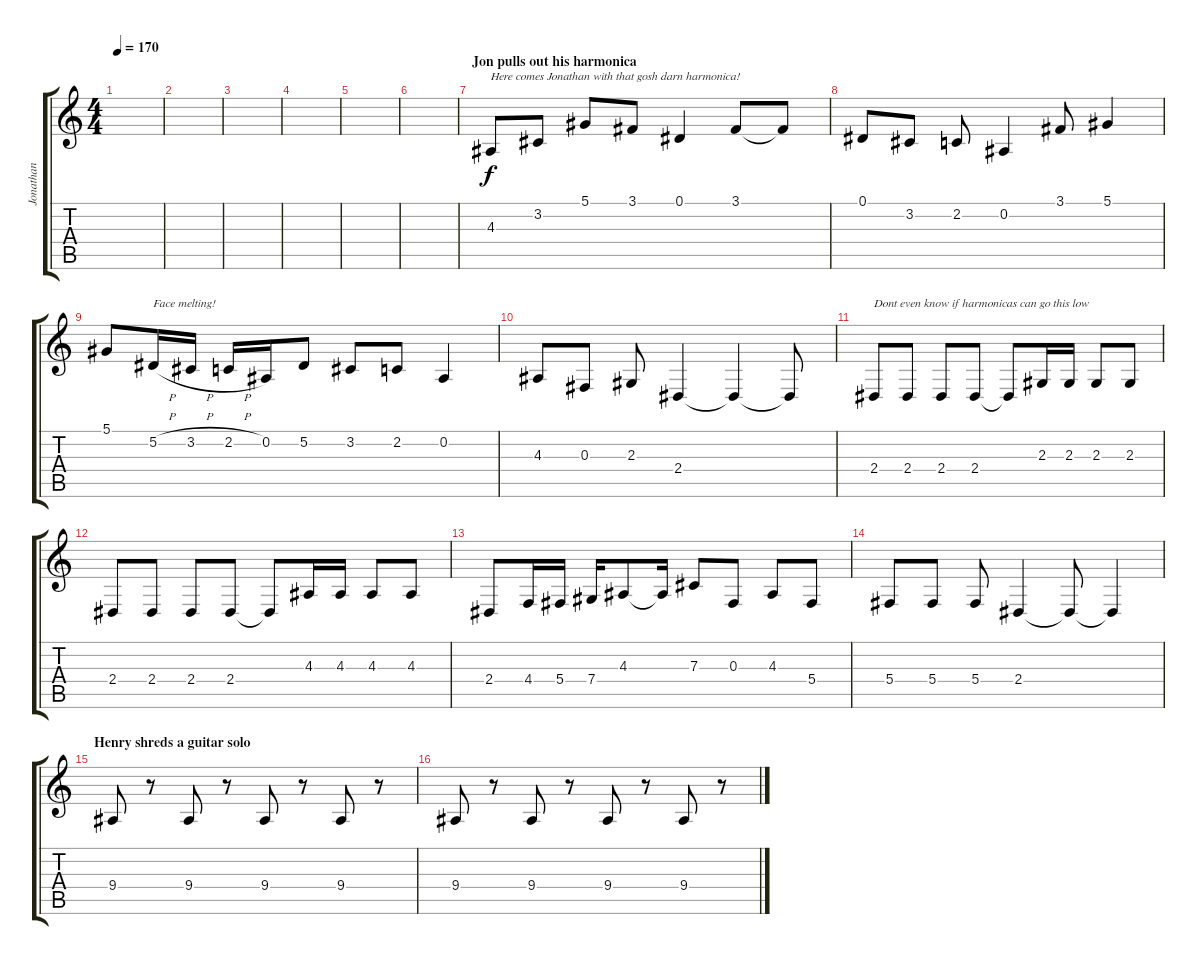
\track ("Jonathan" "Jonathan") {instrument harmonica}
\staff {score tabs}
\tuning (Eb4 Bb3 Gb3 Db3 Ab2 Db2) {hide}
\ts (4 4)
\tempo 170
\clef g2
\ks c
|
|
|
|
|
|
\section ("" "Jon pulls out his harmonica")
4.3.8{txt "Here comes Jonathan with that gosh darn harmonica!"} 3.2.8 5.1.8 3.1.8 0.1.4 3.1.8 3.1{t}.8 |
0.1.8 3.2.8 2.2.8 0.2.4 3.1.8 5.1.4 |
5.1.8 5.2{h}.16{txt "Face melting!"} 3.2{h}.16 2.2{h}.16 0.2.16 5.2.8 3.2.8 2.2.8 0.2.4 |
4.3.8 0.3.8 2.3.8 2.4.4 2.4{t}.4 2.4{t}.8 |
2.4.8{txt "Dont even know if harmonicas can go this low"} 2.4.8 2.4.8 2.4.8 2.4{t}.8 2.3.16 2.3.16 2.3.8 2.3.8 |
2.4.8 2.4.8 2.4.8 2.4.8 2.4{t}.8 4.3.16 4.3.16 4.3.8 4.3.8 |
2.4.8 4.4.16 5.4.16 7.4.16 4.3.8 4.3{t}.16 7.3.8 0.3.8 4.3.8 5.4.8 |
5.4.8 5.4.8 5.4.8 2.4.4 2.4{t}.8 2.4{t}.4 |
\section ("" "Henry shreds a guitar solo")
9.4.8 r.8 9.4.8 r.8 9.4.8 r.8 9.4.8 r.8 |
9.4.8 r.8 9.4.8 r.8 9.4.8 r.8 9.4.8 r.8
